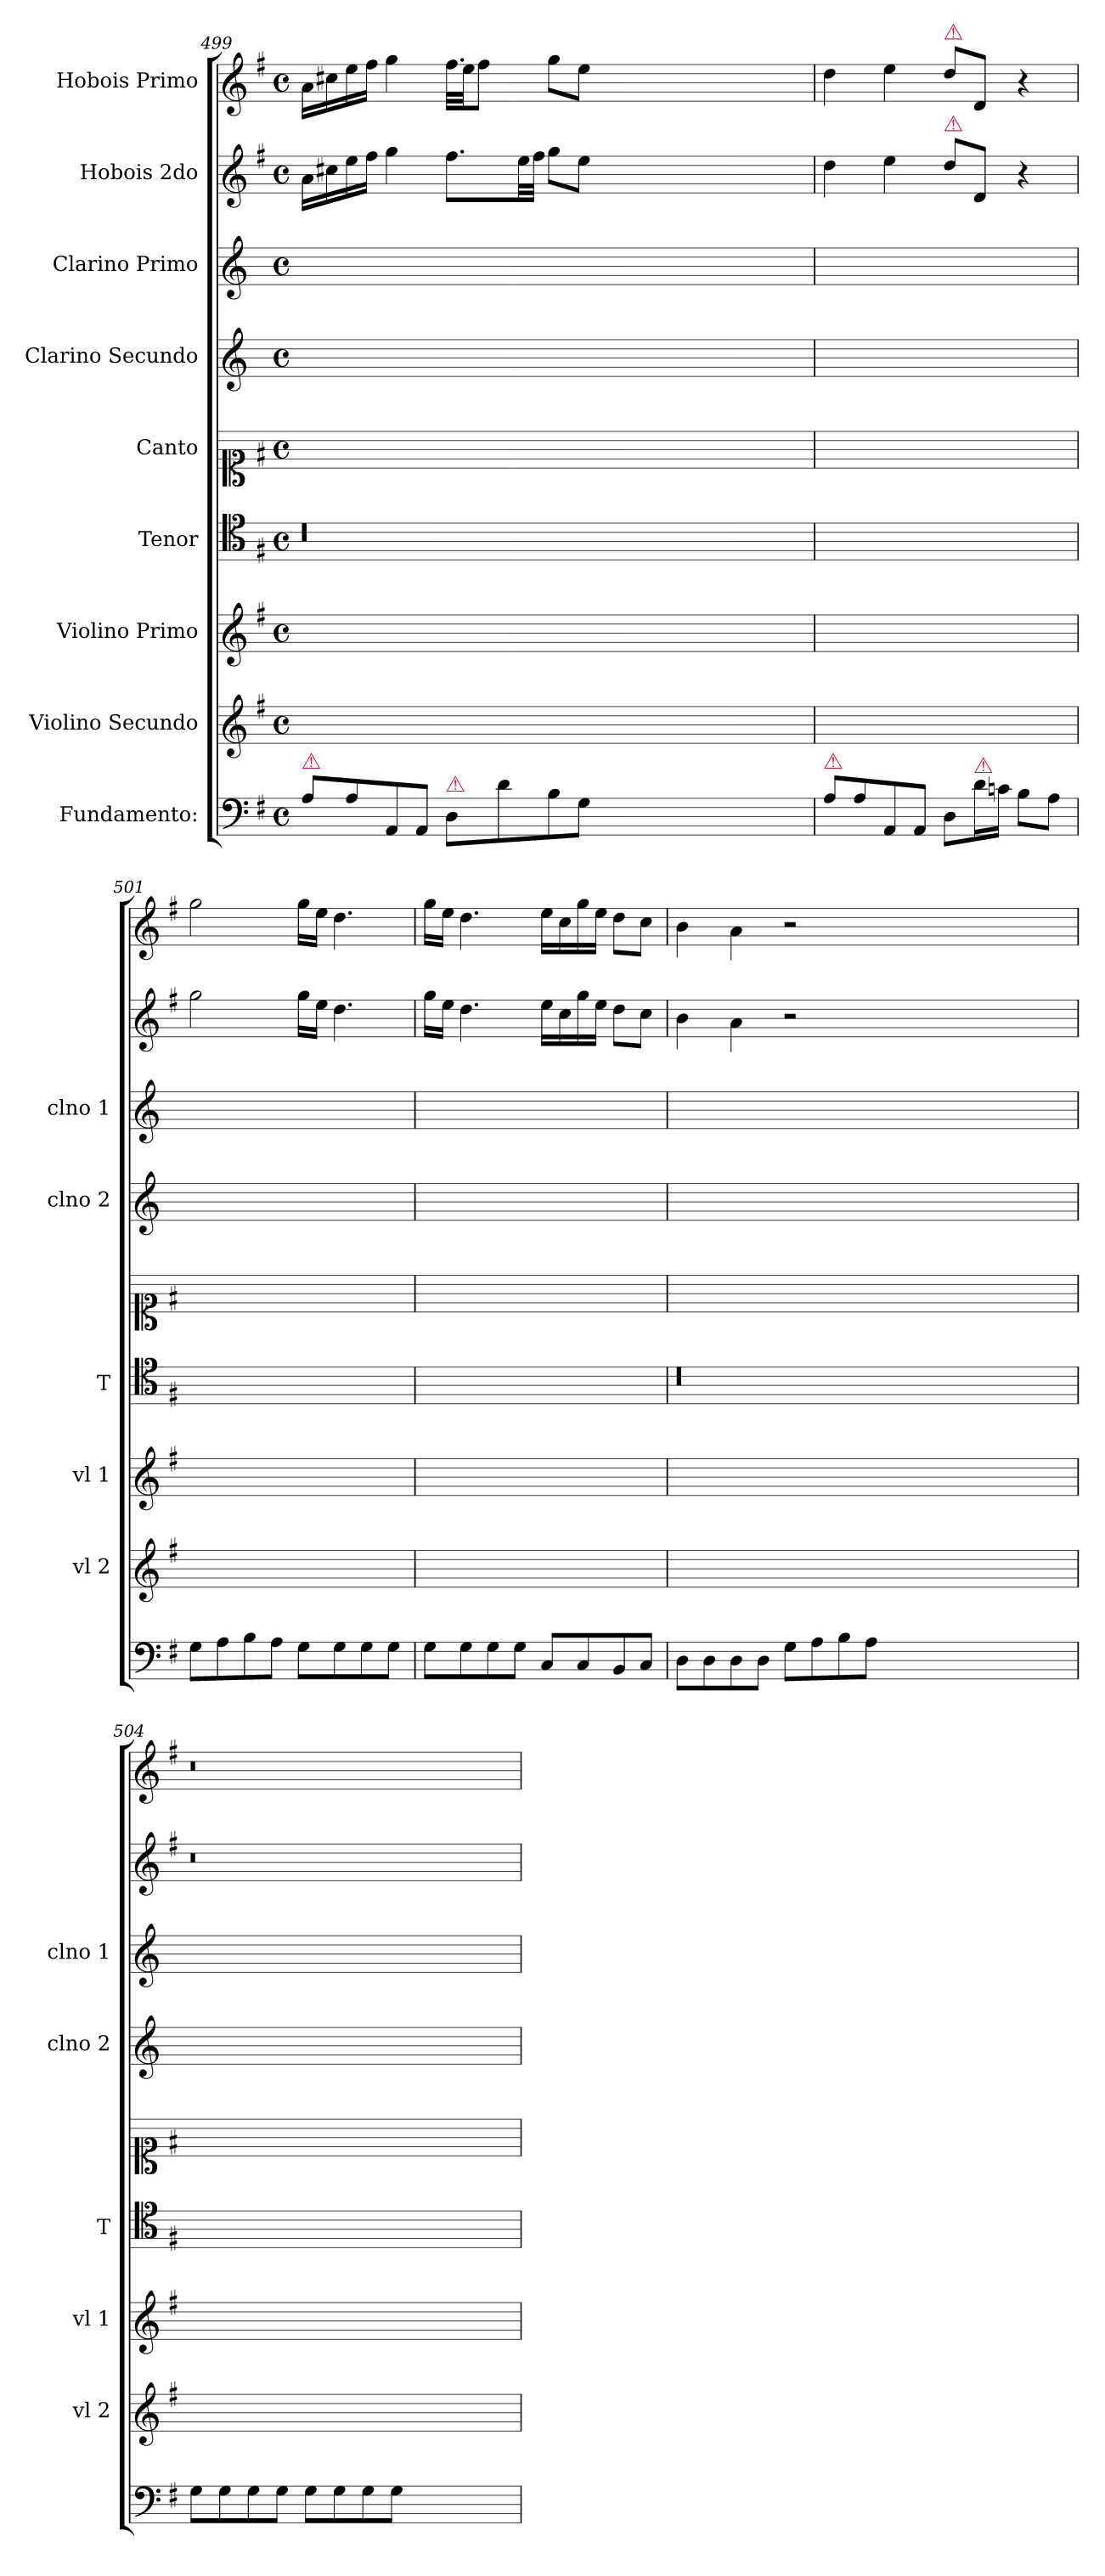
**kern	**kern	**kern	**kern	**kern	**kern	**kern	**kern	**kern
*part9	*part8	*part7	*part6	*part5	*part4	*part3	*part2	*part1
*staff9	*staff8	*staff7	*staff6	*staff5	*staff4	*staff3	*staff2	*staff1
*I"Fundamento:	*I"Violino Secundo	*I"Violino Primo	*I"Tenor	*I"Canto	*I"Clarino Secundo	*I"Clarino Primo	*I"Hobois 2do	*I"Hobois Primo
*	*I'vl 2	*I'vl 1	*I'T	*	*I'clno 2	*I'clno 1	*	*
*clefF4	*clefG2	*clefG2	*clefC4	*clefC1	*clefG2	*clefG2	*clefG2	*clefG2
*	*	*	*	*	*ITrd-1c-2	*ITrd-1c-2	*	*
*k[f#]	*k[f#]	*k[f#]	*k[f#]	*k[f#]	*k[f#c#]	*k[f#c#]	*k[f#]	*k[f#]
*M4/4	*M4/4	*M4/4	*M4/4	*M4/4	*M4/4	*M4/4	*M4/4	*M4/4
*met(c)	*met(c)	*met(c)	*met(c)	*met(c)	*met(c)	*met(c)	*met(c)	*met(c)
=499	=499	=499	=499	=499	=499	=499	=499	=499
!LO:TX:a:color=crimson:t=⚠	!	!	!	!	!	!	!	!
8A\L	1ryy	1ryy	00rc	1ryy	1ryy	1ryy	16a\LL	16a\LL
.	.	.	.	.	.	.	16cc#X\	16cc#X\
8A\	.	.	.	.	.	.	16ee\	16ee\
.	.	.	.	.	.	.	16ff#\JJ	16ff#\JJ
8AA/	.	.	.	.	.	.	4gg\	4gg\
8AA/J	.	.	.	.	.	.	.	.
!LO:TX:a:color=crimson:t=⚠	!	!	!	!	!	!	!	!
!	!	!	!	!	!	!	!	!LO:N:vis=32.
8D/L	.	.	.	.	.	.	8.ff#\L	32ff#\LLL
.	.	.	.	.	.	.	.	32ee\JJ
!	!	!	!	!	!	!	!	!LO:N:vis=8
.	.	.	.	.	.	.	.	8.ff#\J
8d\	.	.	.	.	.	.	.	.
.	.	.	.	.	.	.	32ee\LL	.
.	.	.	.	.	.	.	32ff#\JJJ	.
8B\	.	.	.	.	.	.	8gg\L	8gg\L
8G\J	.	.	.	.	.	.	8ee\J	8ee\J
0.ryy	0.ryy	0.ryy	.	0.ryy	0.ryy	0.ryy	0.ryy	0.ryy
=500	=500	=500	=500	=500	=500	=500	=500	=500
!LO:TX:a:color=crimson:t=⚠	!	!	!	!	!	!	!	!
8A\L	1ryy	1ryy	1ryy	1ryy	1ryy	1ryy	4dd\	4dd\
8A\	.	.	.	.	.	.	.	.
8AA/	.	.	.	.	.	.	4ee\	4ee\
8AA/J	.	.	.	.	.	.	.	.
!	!	!	!	!	!	!	!	!LO:TX:a:color=crimson:t=⚠
!	!	!	!	!	!	!	!LO:TX:a:color=crimson:t=⚠	!
8D/L	.	.	.	.	.	.	8dd\L	8dd\L
!LO:TX:a:color=crimson:t=⚠	!	!	!	!	!	!	!	!
16d\L	.	.	.	.	.	.	8d/J	8d/J
16cn\JJ	.	.	.	.	.	.	.	.
8B\L	.	.	.	.	.	.	4r	4r
8A\J	.	.	.	.	.	.	.	.
=501	=501	=501	=501	=501	=501	=501	=501	=501
8G\L	1ryy	1ryy	1ryy	1ryy	1ryy	1ryy	2gg\	2gg\
8A\	.	.	.	.	.	.	.	.
8B\	.	.	.	.	.	.	.	.
8A\J	.	.	.	.	.	.	.	.
8G\L	.	.	.	.	.	.	16gg\LL	16gg\LL
.	.	.	.	.	.	.	16ee\JJ	16ee\JJ
8G\	.	.	.	.	.	.	4.dd\	4.dd\
8G\	.	.	.	.	.	.	.	.
8G\J	.	.	.	.	.	.	.	.
=502	=502	=502	=502	=502	=502	=502	=502	=502
8G\L	1ryy	1ryy	1ryy	1ryy	1ryy	1ryy	16gg\LL	16gg\LL
.	.	.	.	.	.	.	16ee\JJ	16ee\JJ
8G\	.	.	.	.	.	.	4.dd\	4.dd\
8G\	.	.	.	.	.	.	.	.
8G\J	.	.	.	.	.	.	.	.
8C/L	.	.	.	.	.	.	16ee\LL	16ee\LL
.	.	.	.	.	.	.	16cc\	16cc\
8C/	.	.	.	.	.	.	16gg\	16gg\
.	.	.	.	.	.	.	16ee\JJ	16ee\JJ
8BB/	.	.	.	.	.	.	8dd\L	8dd\L
8C/J	.	.	.	.	.	.	8cc\J	8cc\J
=503	=503	=503	=503	=503	=503	=503	=503	=503
8D\L	1ryy	1ryy	00rc	1ryy	1ryy	1ryy	4b\	4b\
8D\	.	.	.	.	.	.	.	.
8D\	.	.	.	.	.	.	4a\	4a\
8D\J	.	.	.	.	.	.	.	.
8G\L	.	.	.	.	.	.	2r	2r
8A\	.	.	.	.	.	.	.	.
8B\	.	.	.	.	.	.	.	.
8A\J	.	.	.	.	.	.	.	.
0.ryy	0.ryy	0.ryy	.	0.ryy	0.ryy	0.ryy	0.ryy	0.ryy
=504	=504	=504	=504	=504	=504	=504	=504	=504
8G\L	1ryy	1ryy	0ryy	1ryy	1ryy	1ryy	0r	0r
8G\	.	.	.	.	.	.	.	.
8G\	.	.	.	.	.	.	.	.
8G\J	.	.	.	.	.	.	.	.
8G\L	.	.	.	.	.	.	.	.
8G\	.	.	.	.	.	.	.	.
8G\	.	.	.	.	.	.	.	.
8G\J	.	.	.	.	.	.	.	.
1ryy	1ryy	1ryy	.	1ryy	1ryy	1ryy	.	.
=	=	=	=	=	=	=	=	=
*-	*-	*-	*-	*-	*-	*-	*-	*-
